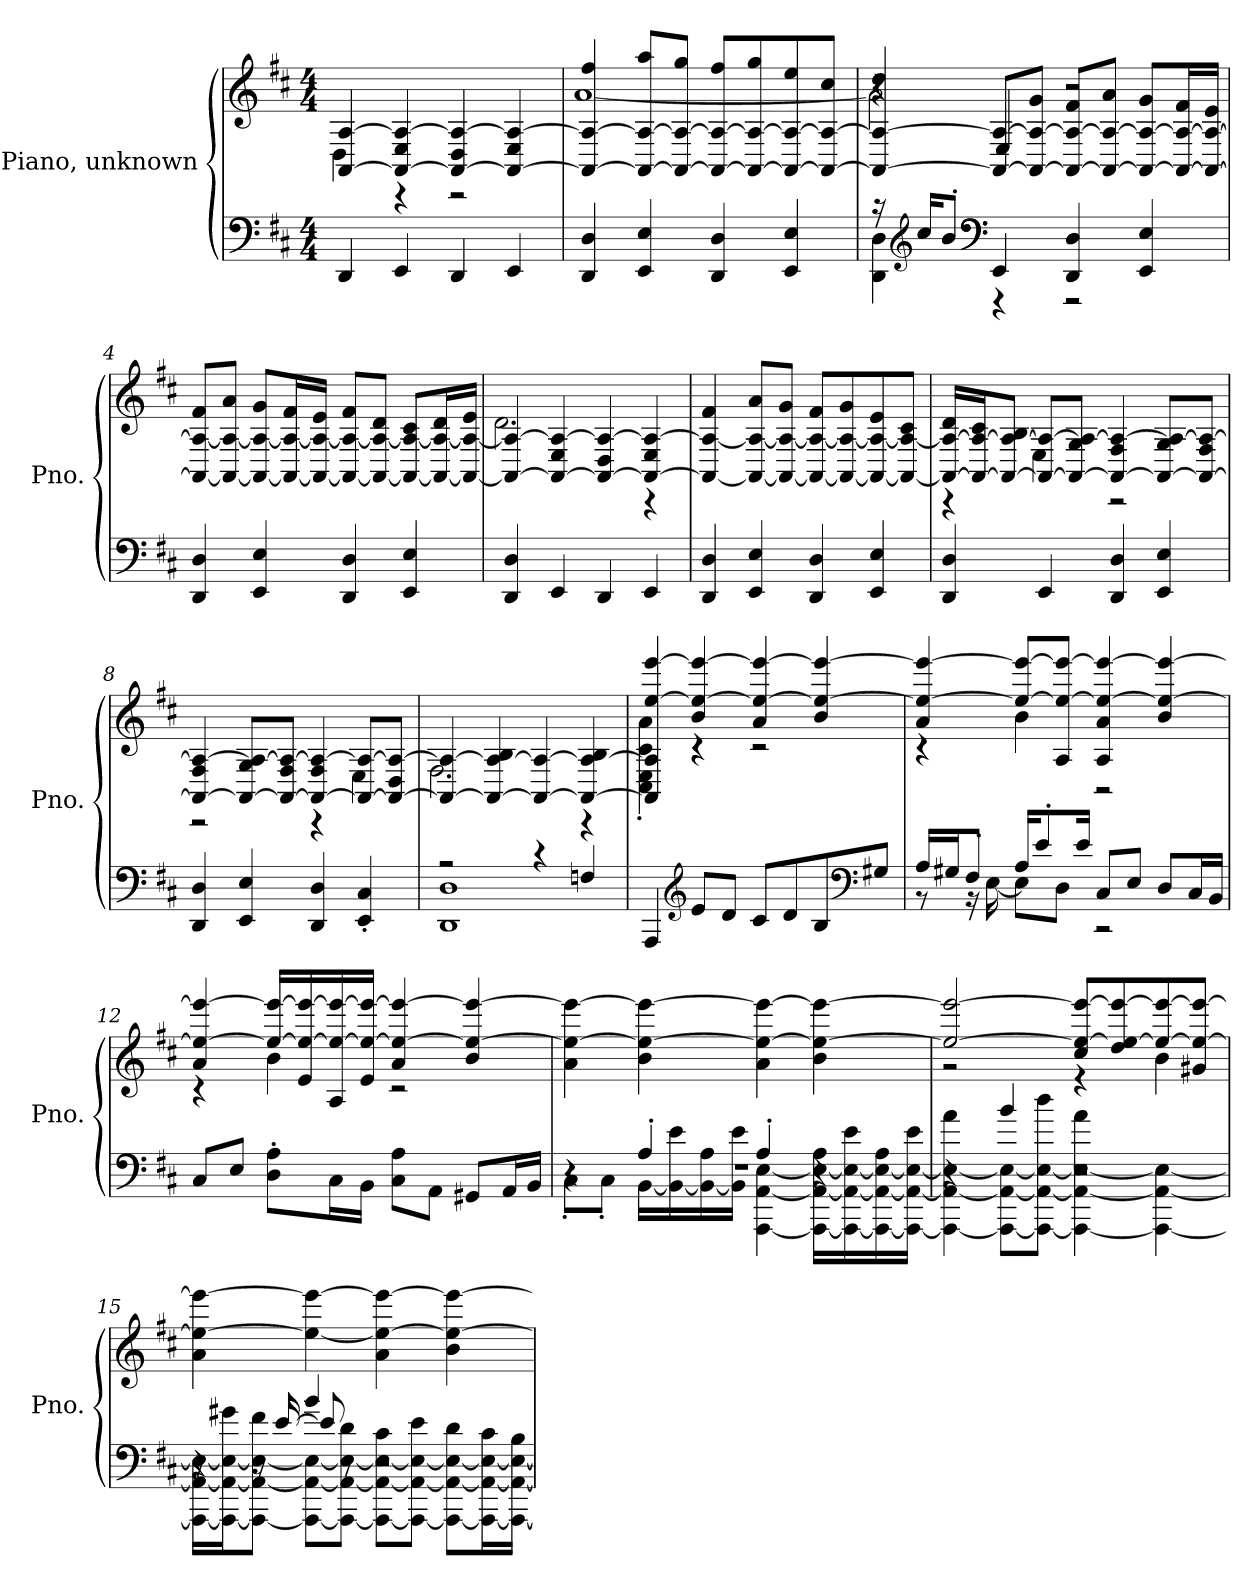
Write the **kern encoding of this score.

**kern	**kern
*part1	*part1
*staff2	*staff1
*I"Piano, unknown	*
*I'Pno.	*
*clefF4	*clefG2
*k[f#c#]	*k[f#c#]
*M4/4	*M4/4
*MM120	*MM120
=1	=1
*	*^
4DD/	[4AA/ [4A/	4D\
4EE/	4AA/_ 4E/ 4A/_	4r
4DD/	4AA/_ 4D/ 4A/_	2r
4EE/	4AA/_ 4E/ 4A/_	.
=2	=2	=2
4DD/ 4D/	4AA/_ 4A/_ 4ff#/	[1a
4EE/ 4E/	8AA/_ 8A/_ 8aa/L	.
.	8AA/_ 8A/_ 8gg/J	.
4DD/ 4D/	8AA/_ 8A/_ 8ff#/L	.
.	8AA/_ 8A/_ 8gg/	.
4EE/ 4E/	8AA/_ 8A/_ 8ee/	.
.	8AA/_ 8A/_ 8cc#/J	.
=3	=3	=3
*^	*	*^
16r	4DD\ 4D\	4AA/_ 4A/_ 4dd/	2a\]	4r
*clefG2	*	*	*	*
16cc#/KL	.	.	.	.
8b'/J	.	.	.	.
*clefF4	*	*	*	*
4EE/	4r	8AA/_ 8A/_L	.	4E/
.	.	8AA/_ 8A/_ 8g/J	.	.
4DD/ 4D/	2r	8AA/_ 8A/_ 8f#/L	2r	2r
.	.	8AA/_ 8A/_ 8a/J	.	.
4EE/ 4E/	.	8AA/_ 8A/_ 8g/L	.	.
.	.	16AA/_ 16A/_ 16f#/L	.	.
.	.	16AA/_ 16A/_ 16e/JJ	.	.
*v	*v	*	*	*
*	*v	*v	*v
!!LO:LB:g=z
=4	=4
4DD/ 4D/	8AA/_ 8A/_ 8f#/L
.	8AA/_ 8A/_ 8a/J
4EE/ 4E/	8AA/_ 8A/_ 8g/L
.	16AA/_ 16A/_ 16f#/L
.	16AA/_ 16A/_ 16e/JJ
4DD/ 4D/	8AA/_ 8A/_ 8f#/L
.	8AA/_ 8A/_ 8d/J
4EE/ 4E/	8AA/_ 8A/_ 8c#/L
.	16AA/_ 16A/_ 16d/L
.	16AA/_ 16A/_ 16e/JJ
=5	=5
*	*^
4DD/ 4D/	4AA/_ 4A/_	2.d\
4EE/	4AA/_ 4E/ 4A/_	.
4DD/	4AA/_ 4D/ 4A/_	.
4EE/	4AA/_ 4E/ 4A/_	4r
*	*v	*v
=6	=6
4DD/ 4D/	4AA/_ 4A/_ 4f#/
4EE/ 4E/	8AA/_ 8A/_ 8a/L
.	8AA/_ 8A/_ 8g/J
4DD/ 4D/	8AA/_ 8A/_ 8f#/L
.	8AA/_ 8A/_ 8g/
4EE/ 4E/	8AA/_ 8A/_ 8e/
.	8AA/_ 8A/_ 8c#/J
!!LO:LB:g=z
=7	=7
*	*^
4DD/ 4D/	16AA/_ 16A/_ 16d/LL	4r
.	16AA/_ 16A/_ 16c#/J	.
.	8AA/_ 8A/_ 8B/J	.
4EE/	8AA/_ 8A/_L	4E\
.	8AA/_ 8G/ 8A/_J	.
4DD/ 4D/	4AA/_ 4F#/ 4A/_	2r
4EE/ 4E/	8AA/_ 8G/ 8A/_L	.
.	8AA/_ 8F#/ 8A/_J	.
=8	=8	=8
4DD/ 4D/	4AA/_ 4F#/ 4A/_	2r
4EE/ 4E/	8AA/_ 8G/ 8A/_L	.
.	8AA/_ 8F#/ 8A/_J	.
4DD/ 4D/	4AA/_ 4F#/ 4A/_	4r
4EE/' 4C#/'	8AA/_ 8A/_L	4E\
.	8AA/_ 8D/ 8A/_J	.
=9	=9	=9
*^	*	*
2r	1DD 1D	4AA/_ 4A/_	2.F#\
.	.	4AA/_ 4A/_ 4B/	.
4r	.	4AA/_ 4A/_	.
4Fn/	.	4AA/_ 4A/_ 4B/	4r
*v	*v	*	*
!!LO:LB:g=z	!!
=10	=10	=10
4AAA/	4AA/] 4A/] [4ee/ [4eee/	4C#\' 4E\' 4c#\' 4a\'
*clefG2	*	*
8e/L	4b/ 4ee/_ 4eee/_	4r
8d/J	.	.
8c#/L	4a/ 4ee/_ 4eee/_	2r
8d/	.	.
8B/	4b/ 4ee/_ 4eee/_	.
*clefF4	*	*
8G#X/J	.	.
=11	=11	=11
*^	*	*
16A/LL	8r	4a/ 4ee/_ 4eee/_	4r
16G#X/J	.	.	.
8F#'/J	16r	.	.
.	[16E\	.	.
16A/KL	8E\L]	8ee/_ 8eee/_L	4b\
8e'/	.	.	.
.	8D\J	8A/ 8ee/_ 8eee/_J	.
16e/Jk	.	.	.
8C#/L	2r	4A/ 4a/ 4ee/_ 4eee/_	2r
8E/J	.	.	.
8D/L	.	4b/ 4ee/_ 4eee/_	.
16C#/L	.	.	.
16BB/JJ	.	.	.
*v	*v	*	*
=12	=12	=12
8C#/L	4a/ 4ee/_ 4eee/_	4r
8E/J	.	.
8D\' 8A\'L	16ee/_ 16eee/_LL	4b\
.	16e/ 16ee/_ 16eee/_	.
16C#\L	16A/ 16ee/_ 16eee/_	.
16BB\JJ	16e/ 16ee/_ 16eee/_JJ	.
8C#\ 8A\L	4a/ 4ee/_ 4eee/_	2r
8AA\J	.	.
8GG#X/L	4b/ 4ee/_ 4eee/_	.
16AA/L	.	.
16BB/JJ	.	.
*	*v	*v
!!LO:LB:g=z
=13	=13
*^	*
*	*^	*
1r	8C#'\L	4r	4a\ 4ee\_ 4eee\_
.	8C#'\J	.	.
.	[16BB\LL	4A'/	4b\ 4ee\_ 4eee\_
.	16BB\_ 16e\	.	.
.	16BB\_ 16A\	.	.
.	16BB\] 16e\JJ	.	.
.	[4AAA\ [4AA\ [4E\	4A'/	4a\ 4ee\_ 4eee\_
.	16AAA\_ 16AA\_ 16E\_ 16A\LL	4r	4b\ 4ee\_ 4eee\_
.	16AAA\_ 16AA\_ 16E\_ 16e\	.	.
.	16AAA\_ 16AA\_ 16E\_ 16A\	.	.
.	16AAA\_ 16AA\_ 16E\_ 16e\JJ	.	.
=14	=14	=14	=14
*	*	*	*^
1r	4AAA\_ 4AA\_ 4E\_ 4a\	4r	2ee/_ 2eee/_	2r
.	8AAA\_ 8AA\_ 8E\_L	4b/	.	.
.	8AAA\_ 8AA\_ 8E\_ 8dd\J	.	.	.
.	4AAA\_ 4AA\_ 4E\_ 4a\	2r	8cc#/ 8ee/_ 8eee/_L	4r
.	.	.	8dd/ 8ee/_ 8eee/_	.
.	4AAA\_ 4AA\_ 4E\_	.	8ee/_ 8eee/_	4b\
.	.	.	8g#X/ 8ee/_ 8eee/_J	.
*	*	*	*v	*v
!!LO:LB:g=z
=15	=15	=15	=15
4r	16AAA\_ 16AA\_ 16E\_LL	8r	4a\ 4ee\_ 4eee\_
.	16AAA\_ 16AA\_ 16E\_ 16g#X\J	.	.
.	8AAA\_ 8AA\_ 8E\_ 8f#\J	16r	.
.	.	[16e/	.
4b/	8AAA\_ 8AA\_ 8E\_L	8e/]	4ee\_ 4eee\_
.	8AAA\_ 8AA\_ 8E\_ 8d\J	8r	.
2r	8AAA\_ 8AA\_ 8E\_ 8c#\L	2r	4a\ 4ee\_ 4eee\_
.	8AAA\_ 8AA\_ 8E\_ 8e\J	.	.
.	8AAA\_ 8AA\_ 8E\_ 8d\L	.	4b\ 4ee\_ 4eee\_
.	16AAA\_ 16AA\_ 16E\_ 16c#\L	.	.
.	16AAA\_ 16AA\_ 16E\_ 16B\JJ	.	.
*v	*v	*v	*
=	=
*-	*-
